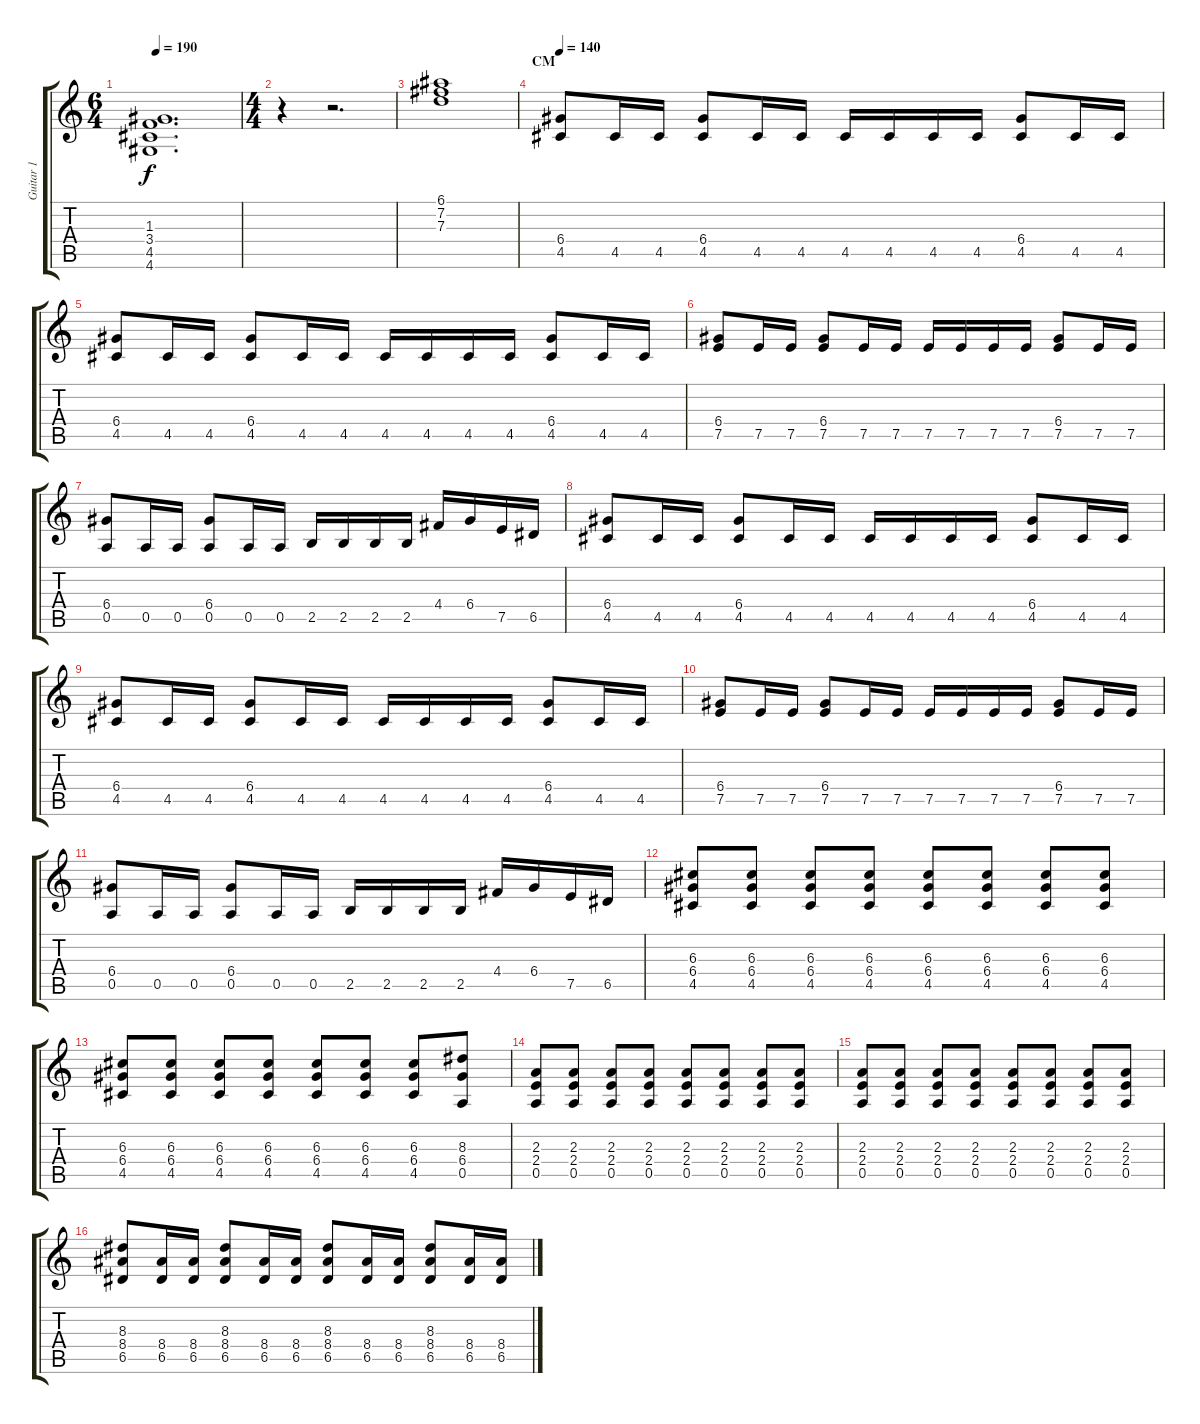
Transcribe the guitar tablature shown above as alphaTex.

\track ("Guitar 1" "Guitar 1") {instrument distortionguitar}
\staff {score tabs}
\tuning (E4 B3 G3 D3 A2 E2) {hide}
\ts (6 4)
\tempo 190
\clef g2
\ks c
(1.3{t} 3.4{t} 4.5{t} 4.6{t}).1{d dy f} |
\ts (4 4)
r.4 r.2{d} |
(6.1 7.2 7.3).1 |
\section ("" "CM")
\tempo 140
(6.4 4.5).8 4.5.16 4.5.16 (6.4 4.5).8 4.5.16 4.5.16 4.5.16 4.5.16 4.5.16 4.5.16 (6.4 4.5).8 4.5.16 4.5.16 |
(6.4 4.5).8 4.5.16 4.5.16 (6.4 4.5).8 4.5.16 4.5.16 4.5.16 4.5.16 4.5.16 4.5.16 (6.4 4.5).8 4.5.16 4.5.16 |
(6.4 7.5).8 7.5.16 7.5.16 (6.4 7.5).8 7.5.16 7.5.16 7.5.16 7.5.16 7.5.16 7.5.16 (6.4 7.5).8 7.5.16 7.5.16 |
(6.4 0.5).8 0.5.16 0.5.16 (6.4 0.5).8 0.5.16 0.5.16 2.5.16 2.5.16 2.5.16 2.5.16 4.4.16 6.4.16 7.5.16 6.5.16 |
(6.4 4.5).8 4.5.16 4.5.16 (6.4 4.5).8 4.5.16 4.5.16 4.5.16 4.5.16 4.5.16 4.5.16 (6.4 4.5).8 4.5.16 4.5.16 |
(6.4 4.5).8 4.5.16 4.5.16 (6.4 4.5).8 4.5.16 4.5.16 4.5.16 4.5.16 4.5.16 4.5.16 (6.4 4.5).8 4.5.16 4.5.16 |
(6.4 7.5).8 7.5.16 7.5.16 (6.4 7.5).8 7.5.16 7.5.16 7.5.16 7.5.16 7.5.16 7.5.16 (6.4 7.5).8 7.5.16 7.5.16 |
(6.4 0.5).8 0.5.16 0.5.16 (6.4 0.5).8 0.5.16 0.5.16 2.5.16 2.5.16 2.5.16 2.5.16 4.4.16 6.4.16 7.5.16 6.5.16 |
(6.3 6.4 4.5).8 (6.3 6.4 4.5).8 (6.3 6.4 4.5).8 (6.3 6.4 4.5).8 (6.3 6.4 4.5).8 (6.3 6.4 4.5).8 (6.3 6.4 4.5).8 (6.3 6.4 4.5).8 |
(6.3 6.4 4.5).8 (6.3 6.4 4.5).8 (6.3 6.4 4.5).8 (6.3 6.4 4.5).8 (6.3 6.4 4.5).8 (6.3 6.4 4.5).8 (6.3 6.4 4.5).8 (8.3 6.4 0.5).8 |
(2.3 2.4 0.5).8 (2.3 2.4 0.5).8 (2.3 2.4 0.5).8 (2.3 2.4 0.5).8 (2.3 2.4 0.5).8 (2.3 2.4 0.5).8 (2.3 2.4 0.5).8 (2.3 2.4 0.5).8 |
(2.3 2.4 0.5).8 (2.3 2.4 0.5).8 (2.3 2.4 0.5).8 (2.3 2.4 0.5).8 (2.3 2.4 0.5).8 (2.3 2.4 0.5).8 (2.3 2.4 0.5).8 (2.3 2.4 0.5).8 |
(8.3 8.4 6.5).8 (8.4 6.5).16 (8.4 6.5).16 (8.3 8.4 6.5).8 (8.4 6.5).16 (8.4 6.5).16 (8.3 8.4 6.5).8 (8.4 6.5).16 (8.4 6.5).16 (8.3 8.4 6.5).8 (8.4 6.5).16 (8.4 6.5).16
